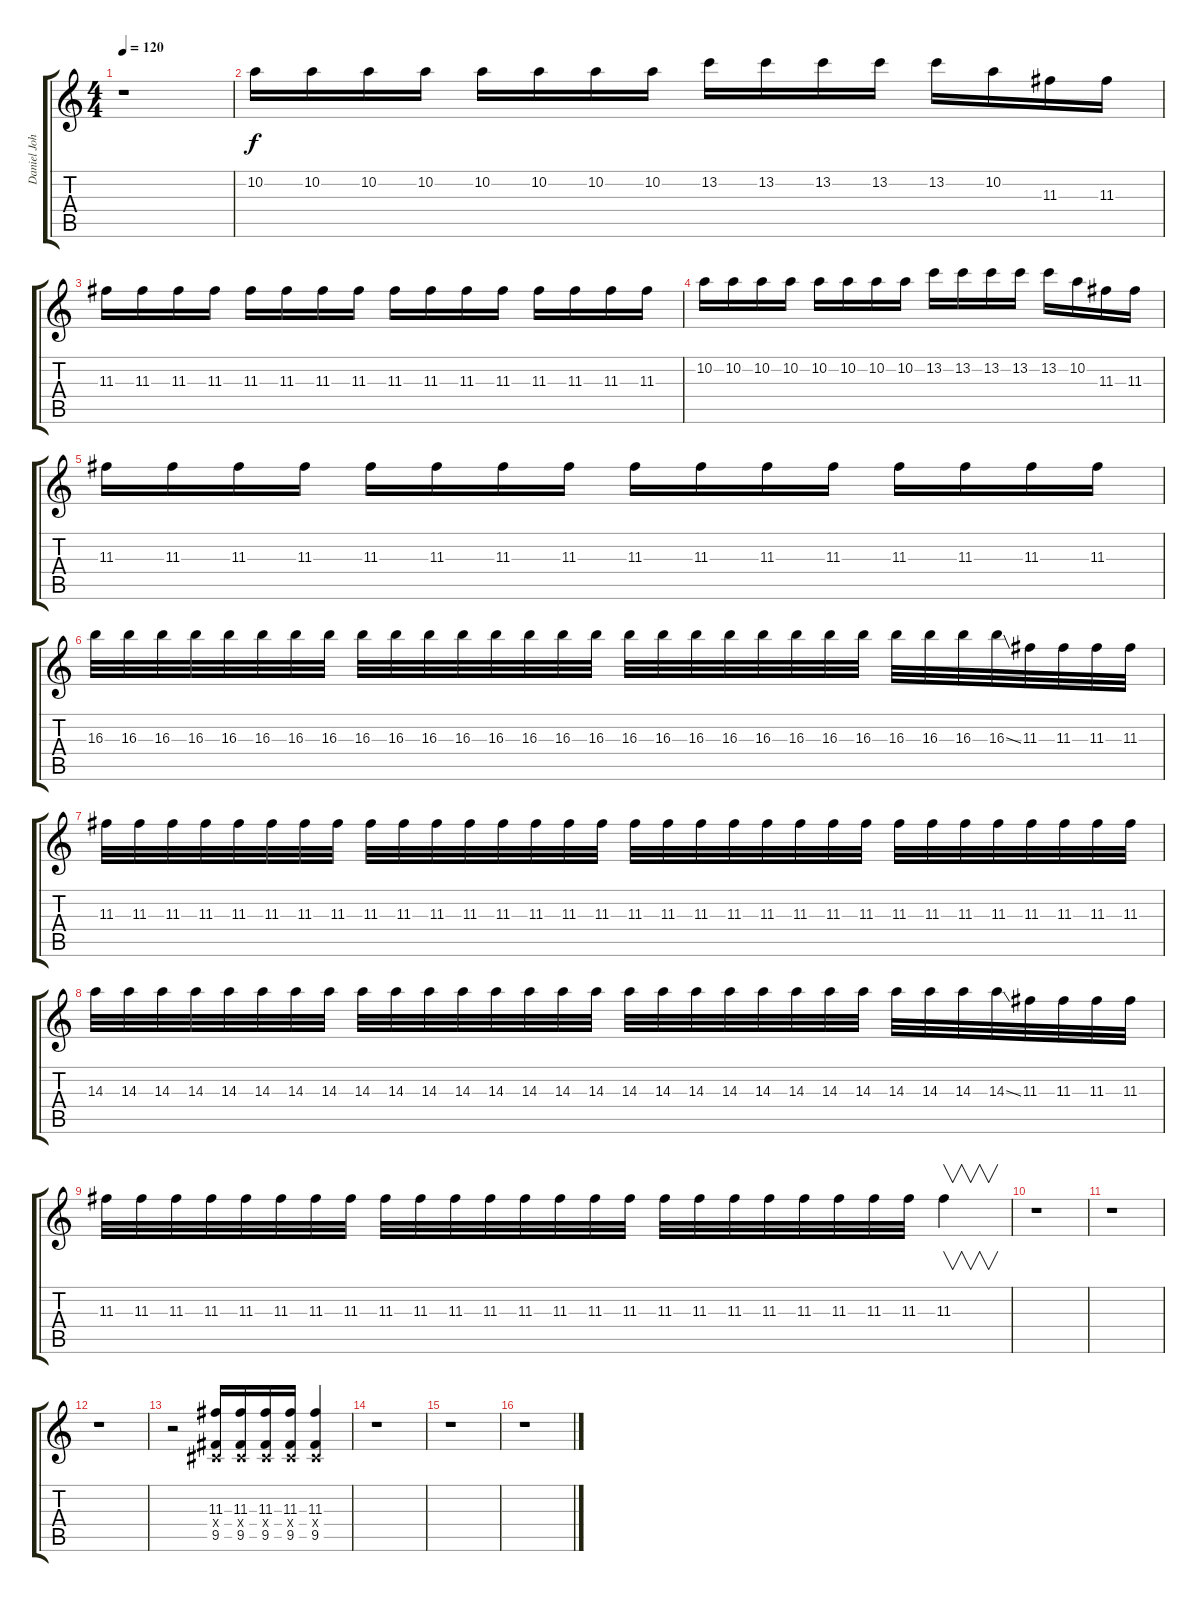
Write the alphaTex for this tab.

\track ("Daniel Johns fills" "Daniel Joh") {instrument distortionguitar}
\staff {score tabs}
\tuning (E4 B3 G3 D3 A2 D2) {hide}
\ts (4 4)
\tempo 120
\clef g2
\ks c
r.1{dy f} |
10.2.16 10.2.16 10.2.16 10.2.16 10.2.16 10.2.16 10.2.16 10.2.16 13.2.16 13.2.16 13.2.16 13.2.16 13.2.16 10.2.16 11.3.16 11.3.16 |
11.3.16 11.3.16 11.3.16 11.3.16 11.3.16 11.3.16 11.3.16 11.3.16 11.3.16 11.3.16 11.3.16 11.3.16 11.3.16 11.3.16 11.3.16 11.3.16 |
10.2.16 10.2.16 10.2.16 10.2.16 10.2.16 10.2.16 10.2.16 10.2.16 13.2.16 13.2.16 13.2.16 13.2.16 13.2.16 10.2.16 11.3.16 11.3.16 |
11.3.16 11.3.16 11.3.16 11.3.16 11.3.16 11.3.16 11.3.16 11.3.16 11.3.16 11.3.16 11.3.16 11.3.16 11.3.16 11.3.16 11.3.16 11.3.16 |
16.3.32 16.3.32 16.3.32 16.3.32 16.3.32 16.3.32 16.3.32 16.3.32 16.3.32 16.3.32 16.3.32 16.3.32 16.3.32 16.3.32 16.3.32 16.3.32 16.3.32 16.3.32 16.3.32 16.3.32 16.3.32 16.3.32 16.3.32 16.3.32 16.3.32 16.3.32 16.3.32 16.3{ss}.32 11.3.32 11.3.32 11.3.32 11.3.32 |
11.3.32 11.3.32 11.3.32 11.3.32 11.3.32 11.3.32 11.3.32 11.3.32 11.3.32 11.3.32 11.3.32 11.3.32 11.3.32 11.3.32 11.3.32 11.3.32 11.3.32 11.3.32 11.3.32 11.3.32 11.3.32 11.3.32 11.3.32 11.3.32 11.3.32 11.3.32 11.3.32 11.3.32 11.3.32 11.3.32 11.3.32 11.3.32 |
14.3.32 14.3.32 14.3.32 14.3.32 14.3.32 14.3.32 14.3.32 14.3.32 14.3.32 14.3.32 14.3.32 14.3.32 14.3.32 14.3.32 14.3.32 14.3.32 14.3.32 14.3.32 14.3.32 14.3.32 14.3.32 14.3.32 14.3.32 14.3.32 14.3.32 14.3.32 14.3.32 14.3{ss}.32 11.3.32 11.3.32 11.3.32 11.3.32 |
11.3.32 11.3.32 11.3.32 11.3.32 11.3.32 11.3.32 11.3.32 11.3.32 11.3.32 11.3.32 11.3.32 11.3.32 11.3.32 11.3.32 11.3.32 11.3.32 11.3.32 11.3.32 11.3.32 11.3.32 11.3.32 11.3.32 11.3.32 11.3.32 11.3.4{v} |
r.1 |
r.1 |
r.1 |
r.2 (11.3 -1.4{x} 9.5).16 (11.3 -1.4{x} 9.5).16 (11.3 -1.4{x} 9.5).16 (11.3 -1.4{x} 9.5).16 (11.3 -1.4{x} 9.5).4 |
r.1 |
r.1 |
r.1
